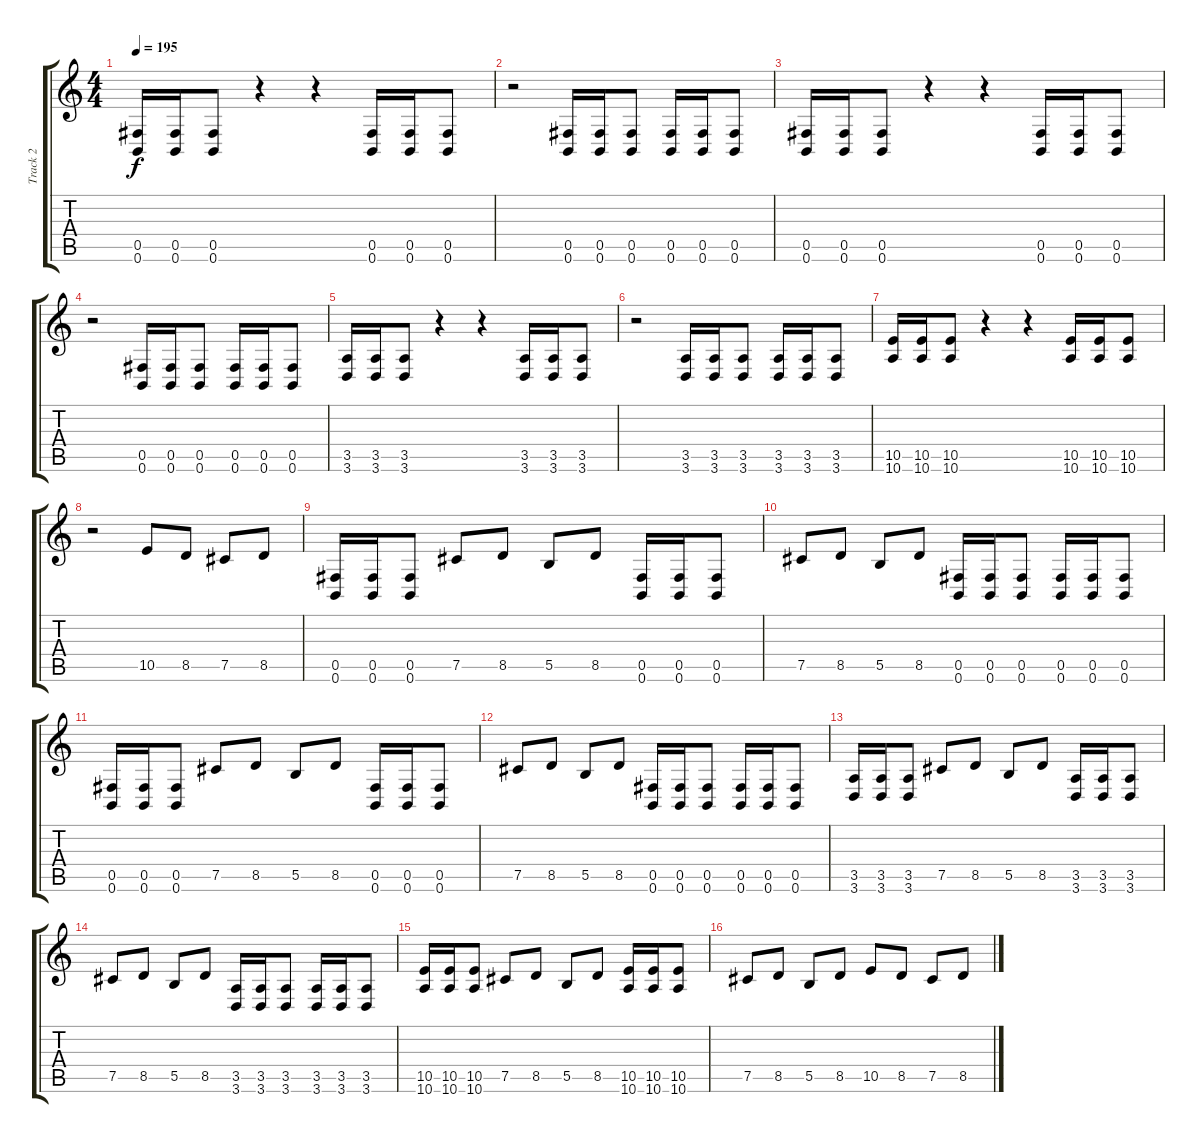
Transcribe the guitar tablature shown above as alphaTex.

\track ("Track 2" "Track 2") {instrument distortionguitar}
\staff {score tabs}
\tuning (Db4 Ab3 E3 B2 Gb2 B1) {hide}
\ts (4 4)
\tempo 195
\clef g2
\ks c
(0.5 0.6).16{dy f} (0.5 0.6).16 (0.5 0.6).8 r.4 r.4 (0.5 0.6).16 (0.5 0.6).16 (0.5 0.6).8 |
r.2 (0.5 0.6).16 (0.5 0.6).16 (0.5 0.6).8 (0.5 0.6).16 (0.5 0.6).16 (0.5 0.6).8 |
(0.5 0.6).16 (0.5 0.6).16 (0.5 0.6).8 r.4 r.4 (0.5 0.6).16 (0.5 0.6).16 (0.5 0.6).8 |
r.2 (0.5 0.6).16 (0.5 0.6).16 (0.5 0.6).8 (0.5 0.6).16 (0.5 0.6).16 (0.5 0.6).8 |
(3.5 3.6).16 (3.5 3.6).16 (3.5 3.6).8 r.4 r.4 (3.5 3.6).16 (3.5 3.6).16 (3.5 3.6).8 |
r.2 (3.5 3.6).16 (3.5 3.6).16 (3.5 3.6).8 (3.5 3.6).16 (3.5 3.6).16 (3.5 3.6).8 |
(10.5 10.6).16 (10.5 10.6).16 (10.5 10.6).8 r.4 r.4 (10.5 10.6).16 (10.5 10.6).16 (10.5 10.6).8 |
r.2 10.5.8 8.5.8 7.5.8 8.5.8 |
(0.5 0.6).16 (0.5 0.6).16 (0.5 0.6).8 7.5.8 8.5.8 5.5.8 8.5.8 (0.5 0.6).16 (0.5 0.6).16 (0.5 0.6).8 |
7.5.8 8.5.8 5.5.8 8.5.8 (0.5 0.6).16 (0.5 0.6).16 (0.5 0.6).8 (0.5 0.6).16 (0.5 0.6).16 (0.5 0.6).8 |
(0.5 0.6).16 (0.5 0.6).16 (0.5 0.6).8 7.5.8 8.5.8 5.5.8 8.5.8 (0.5 0.6).16 (0.5 0.6).16 (0.5 0.6).8 |
7.5.8 8.5.8 5.5.8 8.5.8 (0.5 0.6).16 (0.5 0.6).16 (0.5 0.6).8 (0.5 0.6).16 (0.5 0.6).16 (0.5 0.6).8 |
(3.5 3.6).16 (3.5 3.6).16 (3.5 3.6).8 7.5.8 8.5.8 5.5.8 8.5.8 (3.5 3.6).16 (3.5 3.6).16 (3.5 3.6).8 |
7.5.8 8.5.8 5.5.8 8.5.8 (3.5 3.6).16 (3.5 3.6).16 (3.5 3.6).8 (3.5 3.6).16 (3.5 3.6).16 (3.5 3.6).8 |
(10.5 10.6).16 (10.5 10.6).16 (10.5 10.6).8 7.5.8 8.5.8 5.5.8 8.5.8 (10.5 10.6).16 (10.5 10.6).16 (10.5 10.6).8 |
7.5.8 8.5.8 5.5.8 8.5.8 10.5.8 8.5.8 7.5.8 8.5.8
